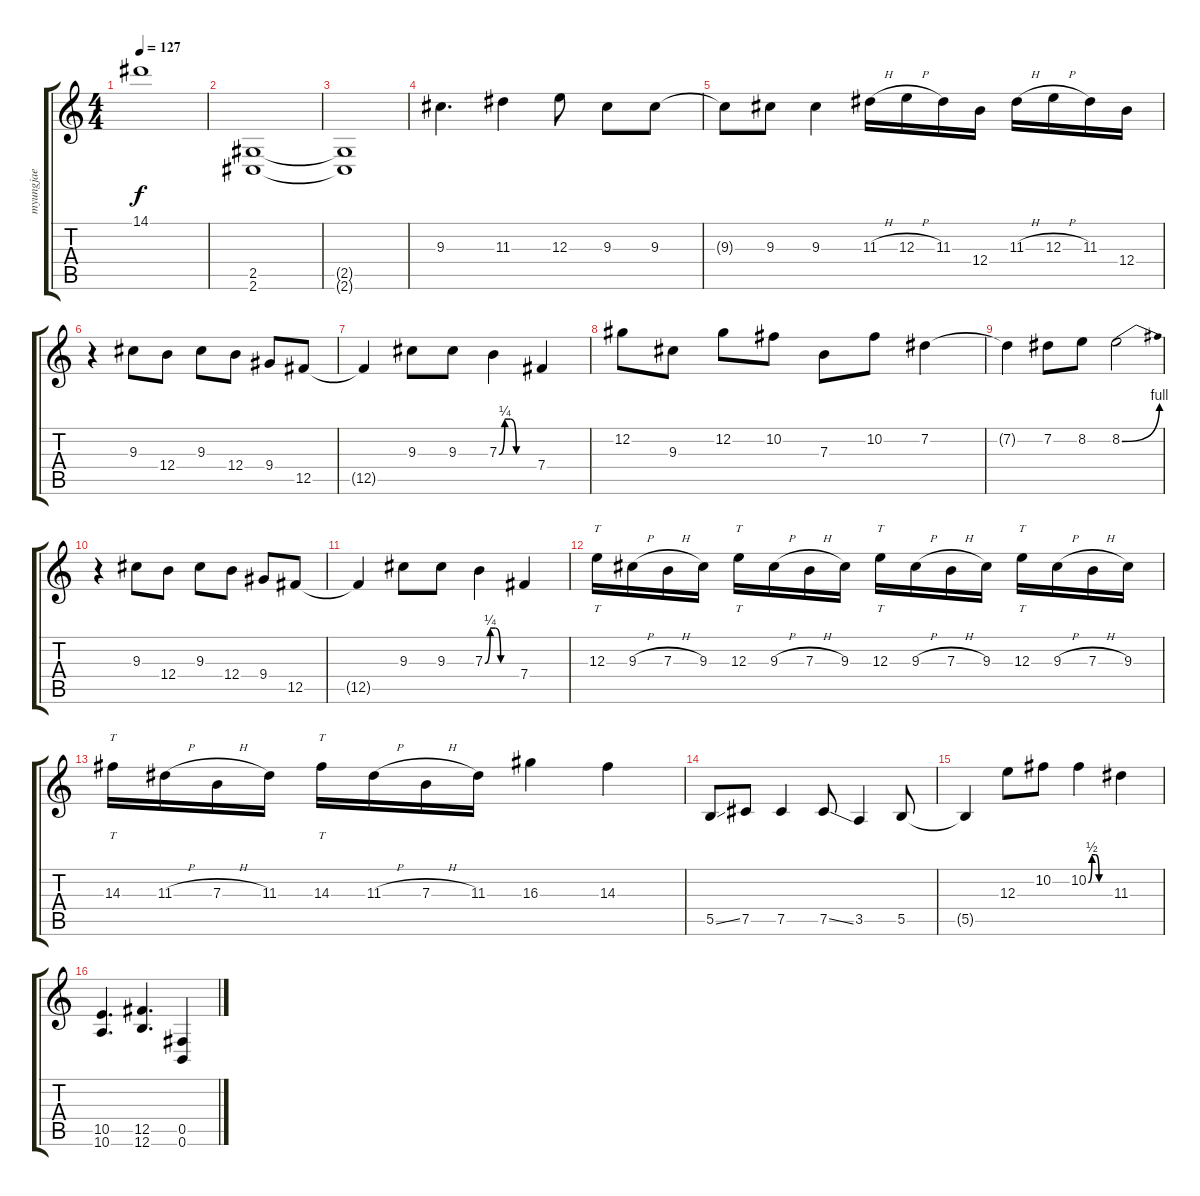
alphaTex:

\track ("myungjae" "myungjae") {instrument distortionguitar}
\staff {score tabs}
\tuning (Db4 Ab3 E3 B2 Gb2 B1) {hide}
\ts (4 4)
\tempo 127
\clef g2
\ks c
14.1{t}.1{dy f} |
(2.5 2.6).1 |
(2.5{t} 2.6{t}).1 |
9.3.4{d} 11.3.4 12.3.8 9.3.8 9.3.8 |
9.3{t}.8 9.3.8 9.3.4 11.3{h}.16 12.3{h}.16 11.3.16 12.4.16 11.3{h}.16 12.3{h}.16 11.3.16 12.4.16 |
r.4 9.3.8 12.4.8 9.3.8 12.4.8 9.4.8 12.5.8 |
12.5{t}.4 9.3.8 9.3.8 7.3{be (custom 0 0 10 1 20 1 30 0 60 0)}.4 7.4.4 |
12.2.8 9.3.8 12.2.8 10.2.8 7.3.8 10.2.8 7.2.4 |
7.2{t}.4 7.2.8 8.2.8 8.2{be (bend 0 0 60 4)}.2 |
r.4 9.3.8 12.4.8 9.3.8 12.4.8 9.4.8 12.5.8 |
12.5{t}.4 9.3.8 9.3.8 7.3{be (custom 0 0 10 1 20 1 30 0 60 0)}.4 7.4.4 |
12.3.16{tt} 9.3{h}.16 7.3{h}.16 9.3.16 12.3.16{tt} 9.3{h}.16 7.3{h}.16 9.3.16 12.3.16{tt} 9.3{h}.16 7.3{h}.16 9.3.16 12.3.16{tt} 9.3{h}.16 7.3{h}.16 9.3.16 |
14.3.16{tt} 11.3{h}.16 7.3{h}.16 11.3.16 14.3.16{tt} 11.3{h}.16 7.3{h}.16 11.3.16 16.3.4 14.3.4 |
5.5{ss}.8 7.5.8 7.5.4 7.5{ss}.8 3.5.4 5.5.8 |
5.5{t}.4 12.3.8 10.2.8 10.2{be (custom 0 0 10 2 20 2 30 0 60 0)}.4 11.3.4 |
(10.5 10.6).4{d} (12.5 12.6).4{d} (0.5 0.6).4
